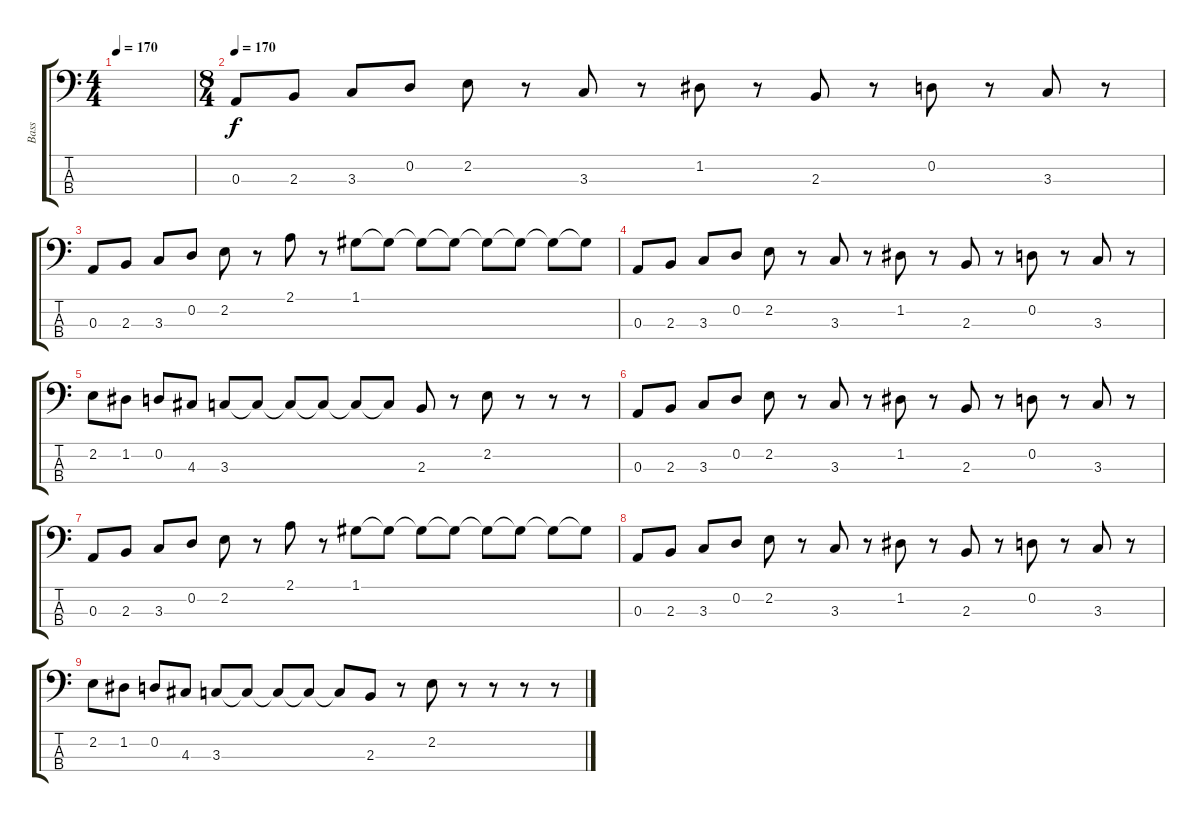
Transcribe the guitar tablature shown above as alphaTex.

\track ("Bass" "Bass") {instrument electricbassfinger}
\staff {score tabs}
\tuning (G2 D2 A1 E1) {hide}
\ts (4 4)
\tempo 170
\tempo 180
\tempo 170
\clef f4
\ks c
|
\ts (8 4)
\tempo 170
0.3.8 2.3.8 3.3.8 0.2.8 2.2.8 r.8 3.3.8 r.8 1.2.8 r.8 2.3.8 r.8 0.2.8 r.8 3.3.8 r.8 |
0.3.8 2.3.8 3.3.8 0.2.8 2.2.8 r.8 2.1.8 r.8 1.1.8 1.1{t}.8 1.1{t}.8 1.1{t}.8 1.1{t}.8 1.1{t}.8 1.1{t}.8 1.1{t}.8 |
0.3.8 2.3.8 3.3.8 0.2.8 2.2.8 r.8 3.3.8 r.8 1.2.8 r.8 2.3.8 r.8 0.2.8 r.8 3.3.8 r.8 |
2.2.8 1.2.8 0.2.8 4.3.8 3.3.8 3.3{t}.8 3.3{t}.8 3.3{t}.8 3.3{t}.8 3.3{t}.8 2.3.8 r.8 2.2.8 r.8 r.8 r.8 |
0.3.8 2.3.8 3.3.8 0.2.8 2.2.8 r.8 3.3.8 r.8 1.2.8 r.8 2.3.8 r.8 0.2.8 r.8 3.3.8 r.8 |
0.3.8 2.3.8 3.3.8 0.2.8 2.2.8 r.8 2.1.8 r.8 1.1.8 1.1{t}.8 1.1{t}.8 1.1{t}.8 1.1{t}.8 1.1{t}.8 1.1{t}.8 1.1{t}.8 |
0.3.8 2.3.8 3.3.8 0.2.8 2.2.8 r.8 3.3.8 r.8 1.2.8 r.8 2.3.8 r.8 0.2.8 r.8 3.3.8 r.8 |
2.2.8 1.2.8 0.2.8 4.3.8 3.3.8 3.3{t}.8 3.3{t}.8 3.3{t}.8 3.3{t}.8 2.3.8 r.8 2.2.8 r.8 r.8 r.8 r.8
